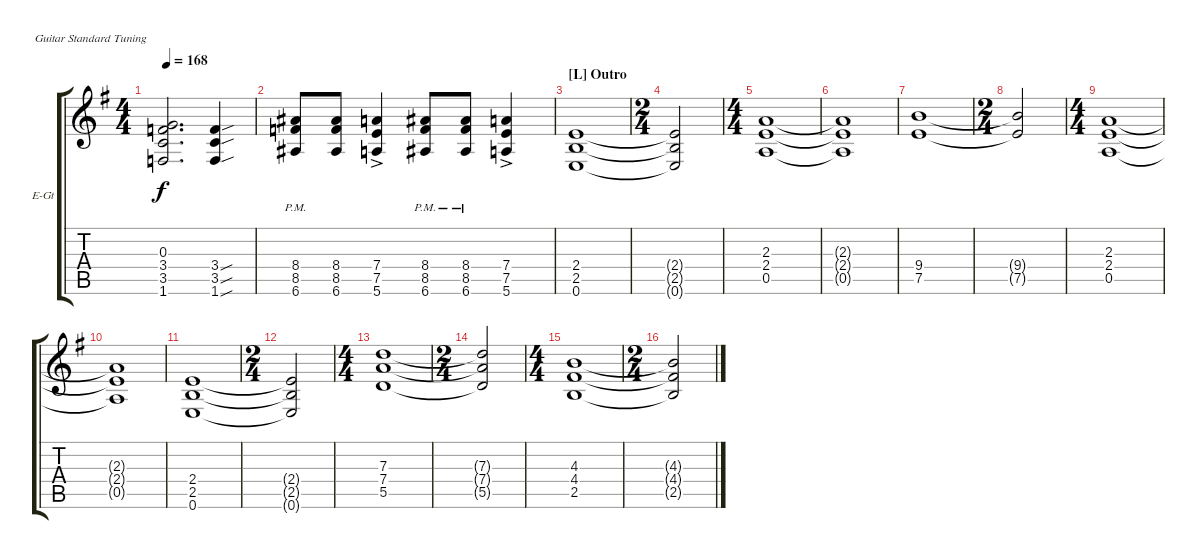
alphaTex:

\bracketExtendMode groupsimilarinstruments
\firstSystemTrackNameOrientation horizontal
\otherSystemsTrackNameOrientation horizontal
\track ("Guitar 1" "E-Gt") {instrument electricguitarclean}
\staff {score tabs}
\tuning (E4 B3 G3 D3 A2 E2)
\ts (4 4)
\tempo 168
\clef g2
\scale
1.07818
\ks g
(3.4 3.5 1.6 0.3).2{d dy f} (1.6{sou} 3.5{sou} 3.4{sou}).4 |
\scale
0.921816 (8.5 6.6{pm} 8.4).8 (8.5 6.6 8.4).8 (7.4 7.5 5.6{ac}).4 (8.5{pm} 6.6{pm} 8.4{pm}).8 (8.5{pm} 6.6{pm} 8.4{pm}).8 (7.4 7.5{ac} 5.6).4 |
\section ("L" "Outro")
\scale
1.07818 (2.5 2.4 0.6).1 |
\ts (2 4)
\scale
0.921816 (2.5{t} 2.4{t} 0.6{t}).2 |
\ts (4 4)
\scale
1.10845 (2.3 2.4 0.5).1 |
\scale
0.891551 (2.3{t} 2.4{t} 0.5{t}).1 |
\scale
1.07818 (7.5 9.4).1 |
\ts (2 4)
\scale
0.921816 (7.5{t} 9.4{t}).2 |
\ts (4 4)
\scale
1.10845 (2.3 2.4 0.5).1 |
\scale
0.891551 (2.3{t} 2.4{t} 0.5{t}).1 |
\scale
1.07818 (2.4 2.5 0.6).1 |
\ts (2 4)
\scale
0.921816 (2.4{t} 2.5{t} 0.6{t}).2 |
\ts (4 4)
\scale
1.10845 (7.3 7.4 5.5).1 |
\ts (2 4)
\scale
0.891551 (7.3{t} 7.4{t} 5.5{t}).2 |
\ts (4 4)
\scale
1.10845 (4.3 4.4 2.5).1 |
\ts (2 4)
\scale
0.891551 (4.3{t} 4.4{t} 2.5{t}).2
